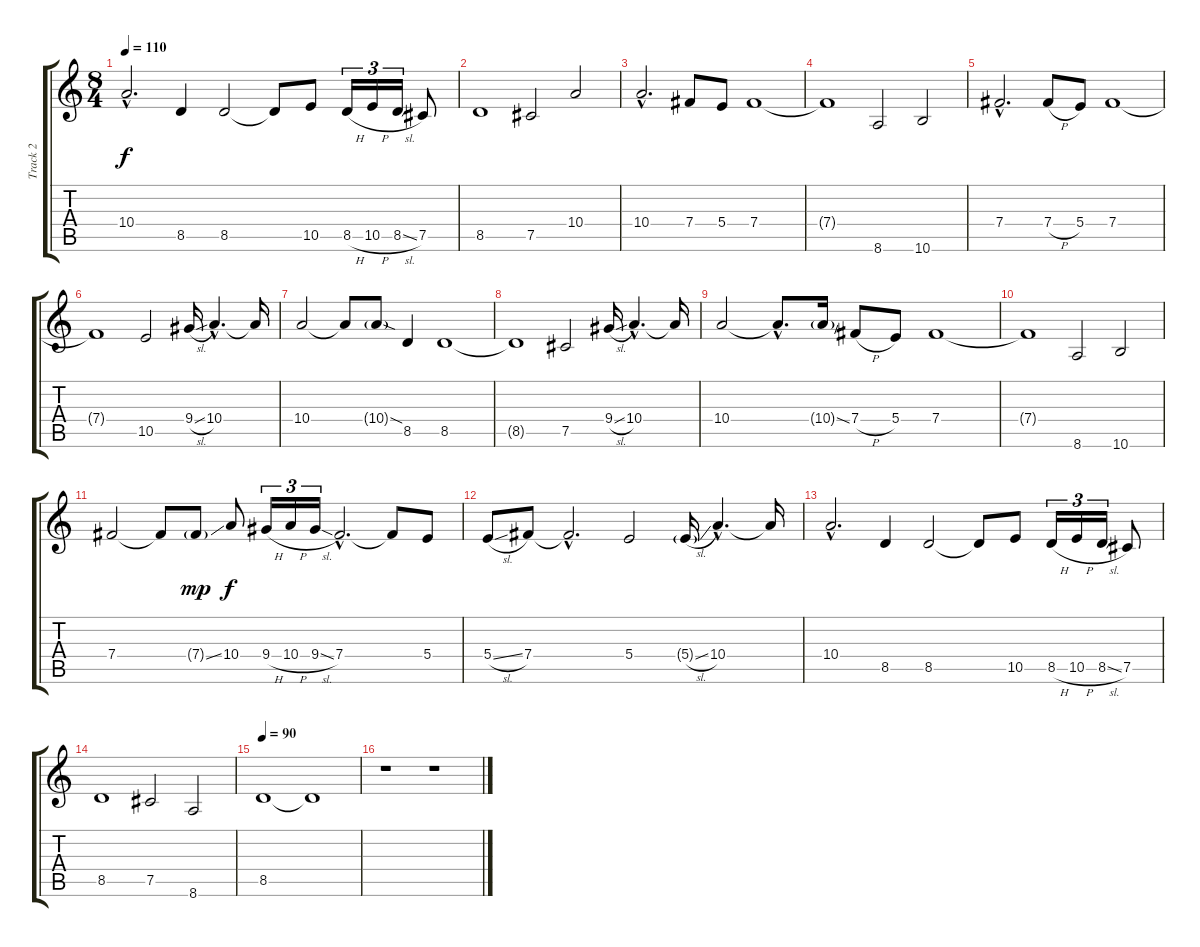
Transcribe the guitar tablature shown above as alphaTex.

\track ("Track 2" "Track 2") {instrument distortionguitar}
\staff {score tabs}
\tuning (Db4 Ab3 E3 B2 Gb2 Db2) {hide}
\ts (8 4)
\tempo 110
\clef g2
\ks c
10.4{hac}.2{d dy f} 8.5.4 8.5.2 8.5{t}.8 10.5.8 8.5{h}.16{tu (3 2)} 10.5{h}.16{tu (3 2)} 8.5{sl}.16{tu (3 2)} 7.5.8 |
8.5.1 7.5.2 10.4.2 |
10.4{hac}.2{d} 7.4.8 5.4.8 7.4.1 |
7.4{t}.1 8.6.2 10.6.2 |
7.4{hac}.2{d} 7.4{h}.8 5.4.8 7.4.1 |
7.4{t}.1 10.5.2 9.4{sl}.16 10.4{hac}.4{d} 10.4{t}.16 |
10.4.2 10.4{t}.8 10.4{sod g}.8 8.5.4 8.5.1 |
8.5{t}.1 7.5.2 9.4{sl}.16 10.4{hac}.4{d} 10.4{t}.16 |
10.4.2 10.4{hac t}.8{d} 10.4{ss g}.16 7.4{h}.8 5.4.8 7.4.1 |
7.4{t}.1 8.6.2 10.6.2 |
7.4.2 7.4{t}.8 7.4{ss g}.8{dy mp} 10.4.8{dy f} 9.4{h}.16{tu (3 2)} 10.4{h}.16{tu (3 2)} 9.4{sl}.16{tu (3 2)} 7.4{hac}.2{d} 7.4{t}.8 5.4.8 |
5.4{sl}.8 7.4.8 7.4{hac t}.2{d} 5.4.2 5.4{sl g}.16 10.4{hac}.4{d} 10.4{t}.16 |
10.4{hac}.2{d} 8.5.4 8.5.2 8.5{t}.8 10.5.8 8.5{h}.16{tu (3 2)} 10.5{h}.16{tu (3 2)} 8.5{sl}.16{tu (3 2)} 7.5.8 |
8.5.1 7.5.2 8.6.2 |
\tempo 90
8.5.1 8.5{t}.1 |
r.1 r.1
